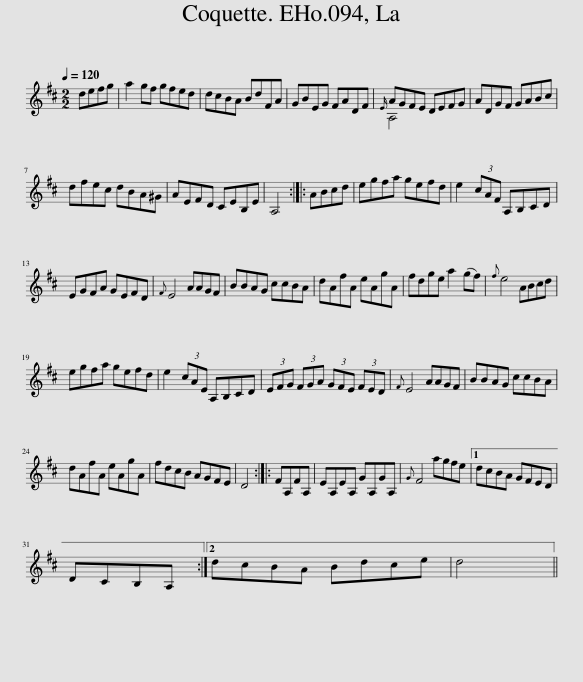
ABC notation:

X:1
%%score ( 1 2 )
L:1/8
Q:1/4=120
M:2/2
I:linebreak $
K:D
V:1 treble
V:2 treble
V:1
 defg | a2 gf gfed | dcBA BdFA | GBEG FADF |{E} AGFE DEFG | %5
 ADGF GABc |$ dfec dBA^G | AEFD CEB,E | A,4 :: ABcd | %10
 egfa gefd | e2 (3cAF A,B,CD |$ EGFA GEFD |{F} E4 AAGF | BBAG ccBA | %15
 dAfA eAgA | fdge a2 (gf) |{f} e4 ABcd |$ egfa gefd | e2 (3cAE A,B,CD | %20
 (3EFG (3FGA (3GFE (3FED |{F} E4 AAGF | BBAG ccBA |$ dAfA eAgA | fdcB AGFE | %25
 D4 :: FA,FA, | EA,EA, GA,GA, |{G} F4 agfe |1 dcBA GFED |$ %30
 DCB,A, :|2 dcBA Bdce | d4 || %33
V:2
 x4 | x8 | x8 | x8 | A,4 x4 | %5
 x8 |$ x8 | x8 | x4 :: x4 | %10
 x8 | x8 |$ x8 | x8 | x8 | %15
 x8 | x8 | x8 |$ x8 | x8 | %20
 x8 | x8 | x8 |$ x8 | x8 | %25
 x4 :: x4 | x8 | x8 |1 x8 |$ %30
 x4 :|2 x8 | x4 || %33
